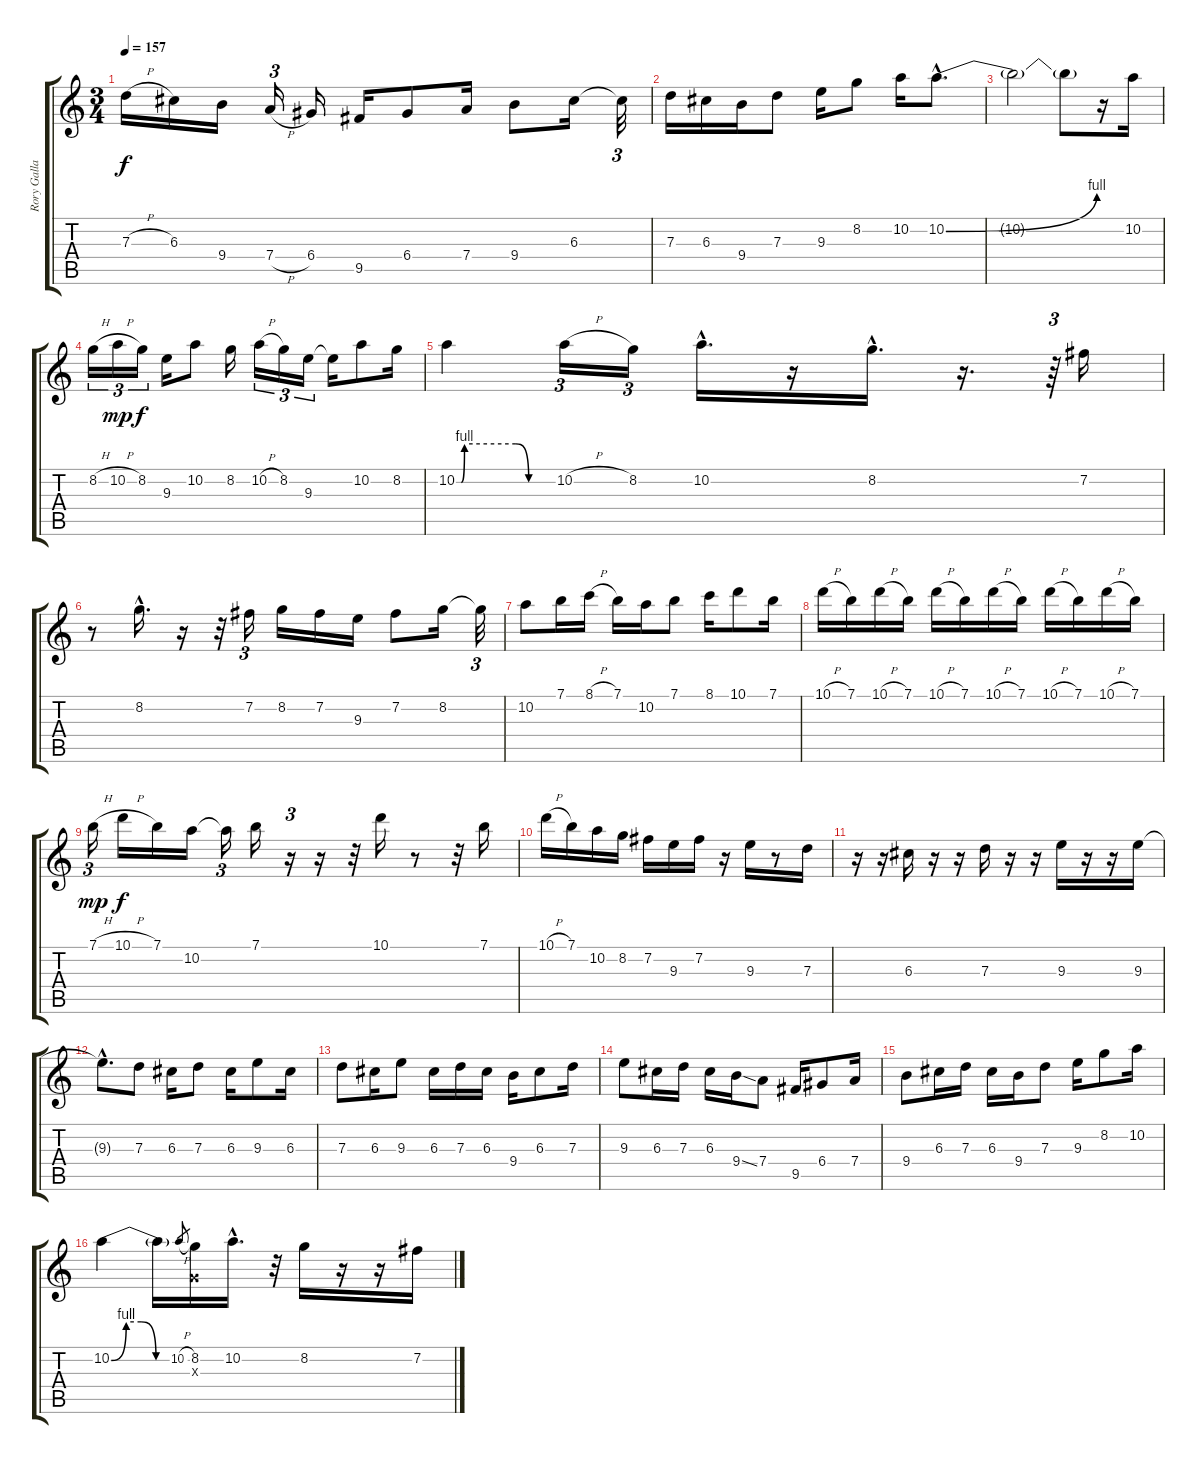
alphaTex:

\track ("Rory Gallagher" "Rory Galla") {instrument overdrivenguitar}
\staff {score tabs}
\tuning (E4 B3 G3 D3 A2 E2) {hide}
\ts (3 4)
\tempo 157
\clef g2
\ks c
7.3{h}.16{dy f} 6.3.16 9.4.16 7.4{h}.16{tu (3 2)} 6.4.16 9.5.16 6.4.8 7.4.16 9.4.8 6.3.16 6.3{t}.32{tu (3 2)} |
7.3.16 6.3.16 9.4.16 7.3.8 9.3.16 8.2.8 10.2.16 10.2{be (bend 0 0 60 4) hac}.8{d} |
10.2{t}.2 10.2{t}.8 r.16 10.2.16 |
8.2{h}.16{tu (3 2)} 10.2{h}.16{tu (3 2) dy mp} 8.2.16{tu (3 2) dy f} 9.3.16 10.2.8 8.2.16 10.2{h}.16{tu (3 2)} 8.2.16{tu (3 2)} 9.3.16{tu (3 2)} 9.3{t}.16 10.2.8 8.2.16 |
10.2{be (custom 0 0 3 0 5 4 37 4 45 0 60 0)}.4 10.2{h}.16{tu (3 2)} 8.2.16{tu (3 2)} 10.2{hac}.16{d} r.16 8.2{hac}.16{d} r.16{d} r.64{tu (3 2)} 7.2.16 |
r.8 8.2{hac}.16{d} r.16 r.32 7.2.16{tu (3 2)} 8.2.16 7.2.16 9.3.16 7.2.8 8.2.16 8.2{t}.32{tu (3 2)} |
10.2.8 7.1.16 8.1{h}.16 7.1.16 10.2.16 7.1.8 8.1.16 10.1.8 7.1.16 |
10.1{h}.16 7.1.16 10.1{h}.16 7.1.16 10.1{h}.16 7.1.16 10.1{h}.16 7.1.16 10.1{h}.16 7.1.16 10.1{h}.16 7.1.16 |
7.1{h}.16{tu (3 2) dy mp} 10.1{h}.16{dy f} 7.1.16 10.2.16 10.2{t}.16{tu (3 2)} 7.1.16 r.16{tu (3 2)} r.16 r.32 10.1.16 r.8 r.32 7.1.16 |
10.1{h}.16 7.1.16 10.2.16 8.2.16 7.2.16 9.3.16 7.2.16 r.16 9.3.16 r.8 7.3.16 |
r.16 r.16 6.3.16 r.16 r.16 7.3.16 r.16 r.16 9.3.16 r.16 r.16 9.3.16 |
9.3{hac t}.8{d} 7.3.8 6.3.16 7.3.8 6.3.16 9.3.8 6.3.16 |
7.3.8 6.3.16 9.3.8 6.3.16 7.3.16 6.3.16 9.4.16 6.3.8 7.3.16 |
9.3.8 6.3.16 7.3.16 6.3.16 9.4{ss}.16 7.4.8 9.5.16 6.4.8 7.4.16 |
9.4.8 6.3.16 7.3.16 6.3.16 9.4.16 7.3.8 9.3.16 8.2.8 10.2.16 |
10.2{be (custom 0 0 15 4 30 4 45 0 60 0)}.4 10.2{t}.16 10.2{h}.8{gr} (8.2 0.3{x}).16 10.2{hac}.16{d} r.32 8.2.16 r.16 r.16 7.2.16
